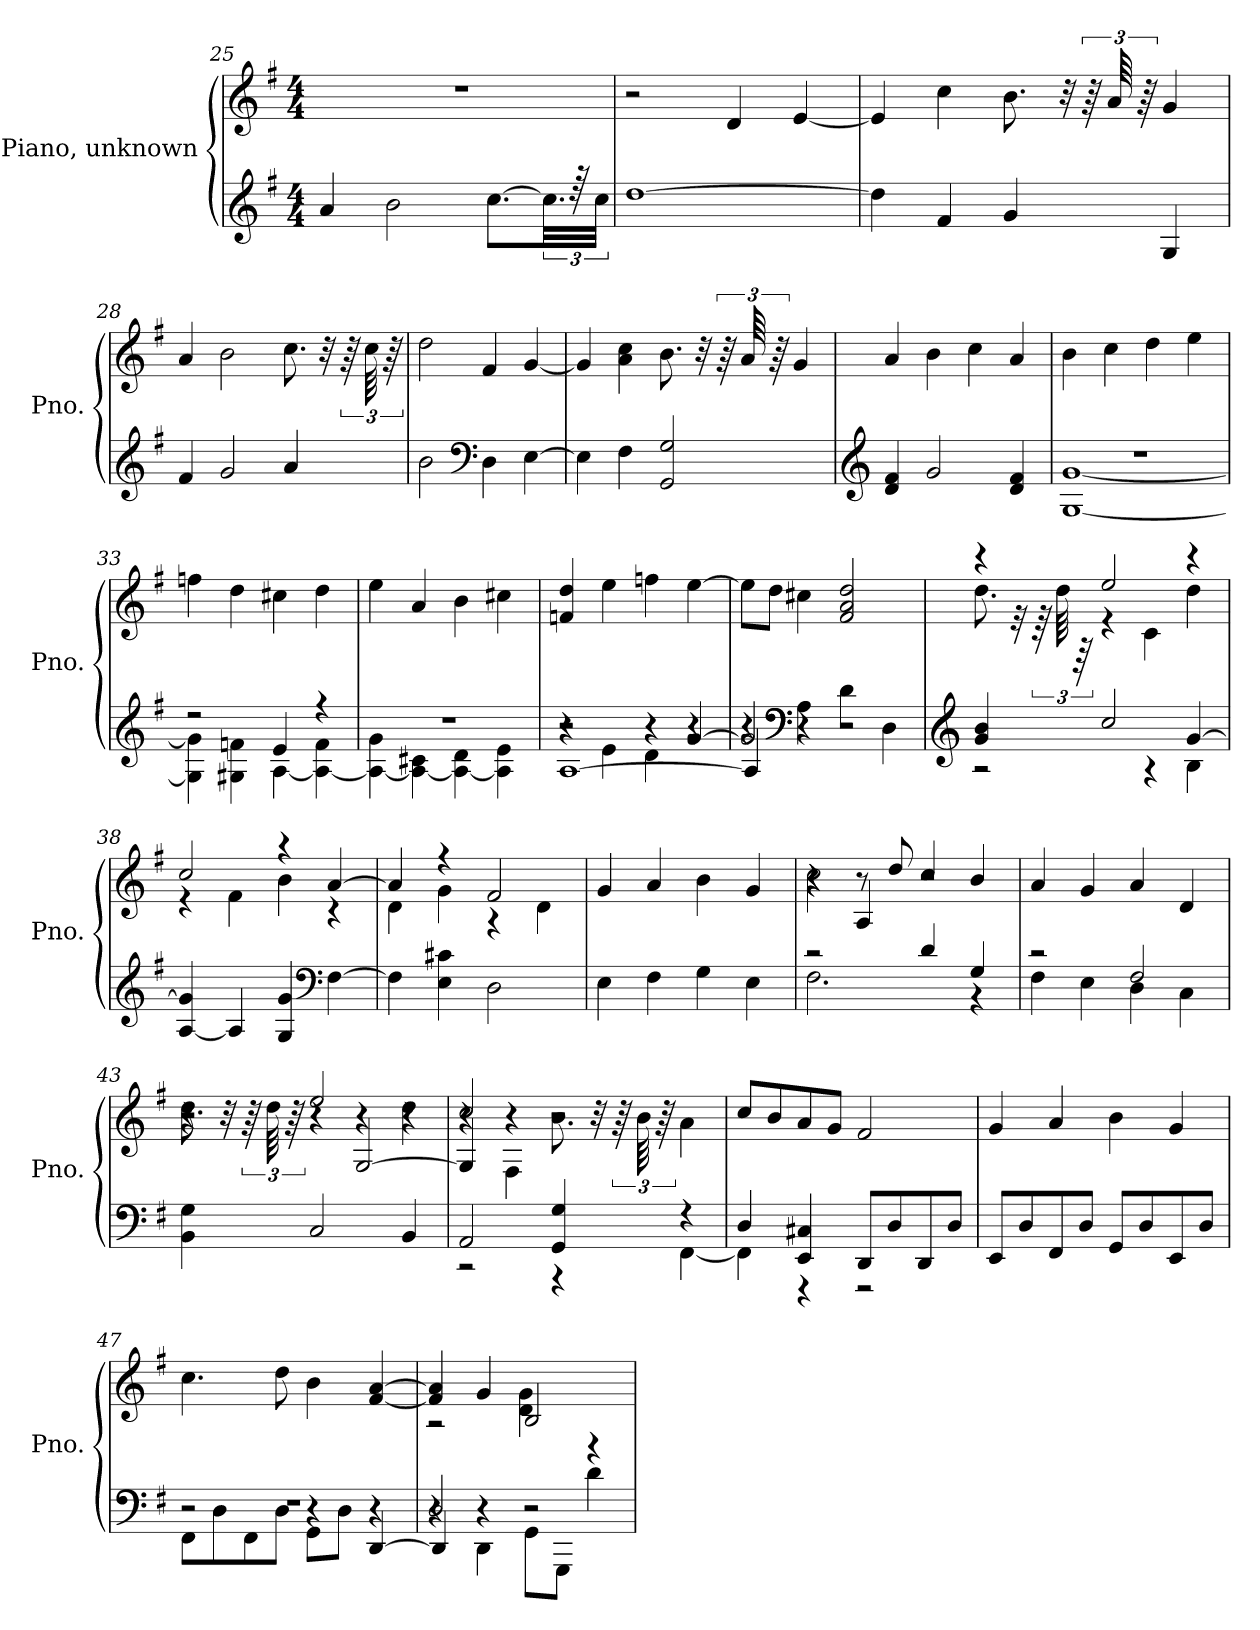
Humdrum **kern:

**kern	**kern
*part1	*part1
*staff2	*staff1
*I"Piano, unknown	*
*I'Pno.	*
*clefG2	*clefG2
*k[f#]	*k[f#]
*M4/4	*M4/4
=25	=25
4a/	1r
2b\	.
[8.cc\L	.
48.cc\Jkk]	.
96r	.
48cc\	.
=26	=26
[1dd	2r
.	4d/
.	[4e/
=27	=27
4dd\]	4e/]
4f#/	4cc\
4g/	8.b\
.	32r
.	96r
.	96a/
.	96r
4G/	4g/
!!LO:LB:g=z
=28	=28
4f#/	4a/
2g/	2b\
4a/	8.cc\
.	32r
.	96r
.	96cc\
.	96r
=29	=29
2b\	2dd\
*clefF4	*
4D\	4f#/
[4E\	[4g/
=30	=30
4E\]	4g/]
4F#\	4a\ 4cc\
2GG/ 2G/	8.b\
.	32r
.	96r
.	96a/
.	96r
.	4g/
=31	=31
*clefG2	*
4d/ 4f#/	4a/
2g/	4b\
.	4cc\
4d/ 4f#/	4a/
=32	=32
*^	*
1r	[1G [1g	4b\
.	.	4cc\
.	.	4dd\
.	.	4ee\
=33	=33	=33
2r	4G\] 4g\]	4ffn\
.	4G#X\ 4fn\	4dd\
4e/	[4A\	4cc#X\
4r	4A\_ 4f\	4dd\
!!LO:PB:g=z
=34	=34	=34
1r	4A\_ 4g\	4ee\
.	4A\_ 4c#X\	4a/
.	4A\_ 4d\	4b\
.	4A\] 4e\	4cc#X\
=35	=35	=35
*	*^	*
2r	4r	[1A	4fn/ 4dd/
.	4e\	.	4ee\
4r	4d\	.	4ffn\
[4g/	4r	.	[4ee\
=36	=36	=36	=36
2g/]	4r	4A/]	8ee\L]
.	.	.	8dd\J
*clefF4	*	*	*
.	4A\	4r	4cc#X\
2r	4d\	2r	2f#/ 2a/ 2dd/
.	4D\	.	.
*v	*v	*v	*
=37	=37
*clefG2	*
*^	*^
4g/ 4b/	2r	4r	8.dd\
.	.	.	32r
.	.	.	96r
.	.	.	96dd\
.	.	.	96r
2cc/	.	2ee/	4r
.	4r	.	4c\
[4g/	4B\	4r	4dd\
*v	*v	*	*
=38	=38	=38
[4A/ 4g/]	2cc/	4r
4A/]	.	4f#\
4G/ 4g/	4r	4b\
*clefF4	*	*
[4F#\	[4a/	4r
!!LO:LB:g=z	!!
=39	=39	=39
4F#\]	4a/]	4d\
4E\ 4c#X\	4r	4g\
2D\	2f#/	4r
.	.	4d\
*	*v	*v
=40	=40
4E\	4g/
4F#\	4a/
4G\	4b\
4E\	4g/
=41	=41
*^	*^
*	*	*	*^
2r	2.F#\	4r	2cc\	4r
.	.	8r	.	4A/
.	.	8dd/	.	.
4d/	.	4cc/	2r	2r
4G/	4r	4b/	.	.
*	*	*v	*v	*v
=42	=42	=42
2r	4F#\	4a/
.	4E\	4g/
2F#/	4D\	4a/
.	4C\	4d/
*v	*v	*
=43	=43
*	*^
*	*	*^
4BB\ 4G\	4r	8.dd\	2r
.	.	32r	.
.	.	96r	.
.	.	96dd\	.
.	.	96r	.
2C/	2ee/	4r	.
.	.	4r	[2G/
4BB/	4r	4dd\	.
=44	=44	=44	=44
*^	*	*	*
2AA/	2r	2cc/	4r	4G/]
.	.	.	4F#\	4r
4GG/ 4G/	4r	2r	8.b\	2r
.	.	.	32r	.
.	.	.	96r	.
.	.	.	96b\	.
.	.	.	96r	.
4r	[4FF#\	.	4a\	.
*	*	*v	*v	*v
!!LO:LB:g=z
=45	=45	=45
4D/	4FF#\]	8cc/L
.	.	8b/
4EE/ 4C#X/	4r	8a/
.	.	8g/J
8DD/L	2r	2f#/
8D/	.	.
8DD/	.	.
8D/J	.	.
*v	*v	*
=46	=46
8EE/L	4g/
8D/	.
8FF#/	4a/
8D/J	.
8GG/L	4b\
8D/	.
8EE/	4g/
8D/J	.
=47	=47
*^	*
*	*^	*
1r	8FF#\L	2r	4.cc\
.	8D\	.	.
.	8FF#\	.	.
.	8D\J	.	8dd\
.	8GG\L	4r	4b\
.	8D\J	.	.
.	4r	[4DD/	[4f#/ [4a/
=48	=48	=48	=48
*	*	*	*^
2D/	4r	4DD/]	4f#/] 4a/]	2r
.	4DD\	4r	4g/	.
2r	8GG\L	2r	2B/	4d\ 4g\
.	8GGG\J	.	.	.
.	4d\	.	.	4r
*v	*v	*v	*	*
*	*v	*v
=	=
*-	*-
